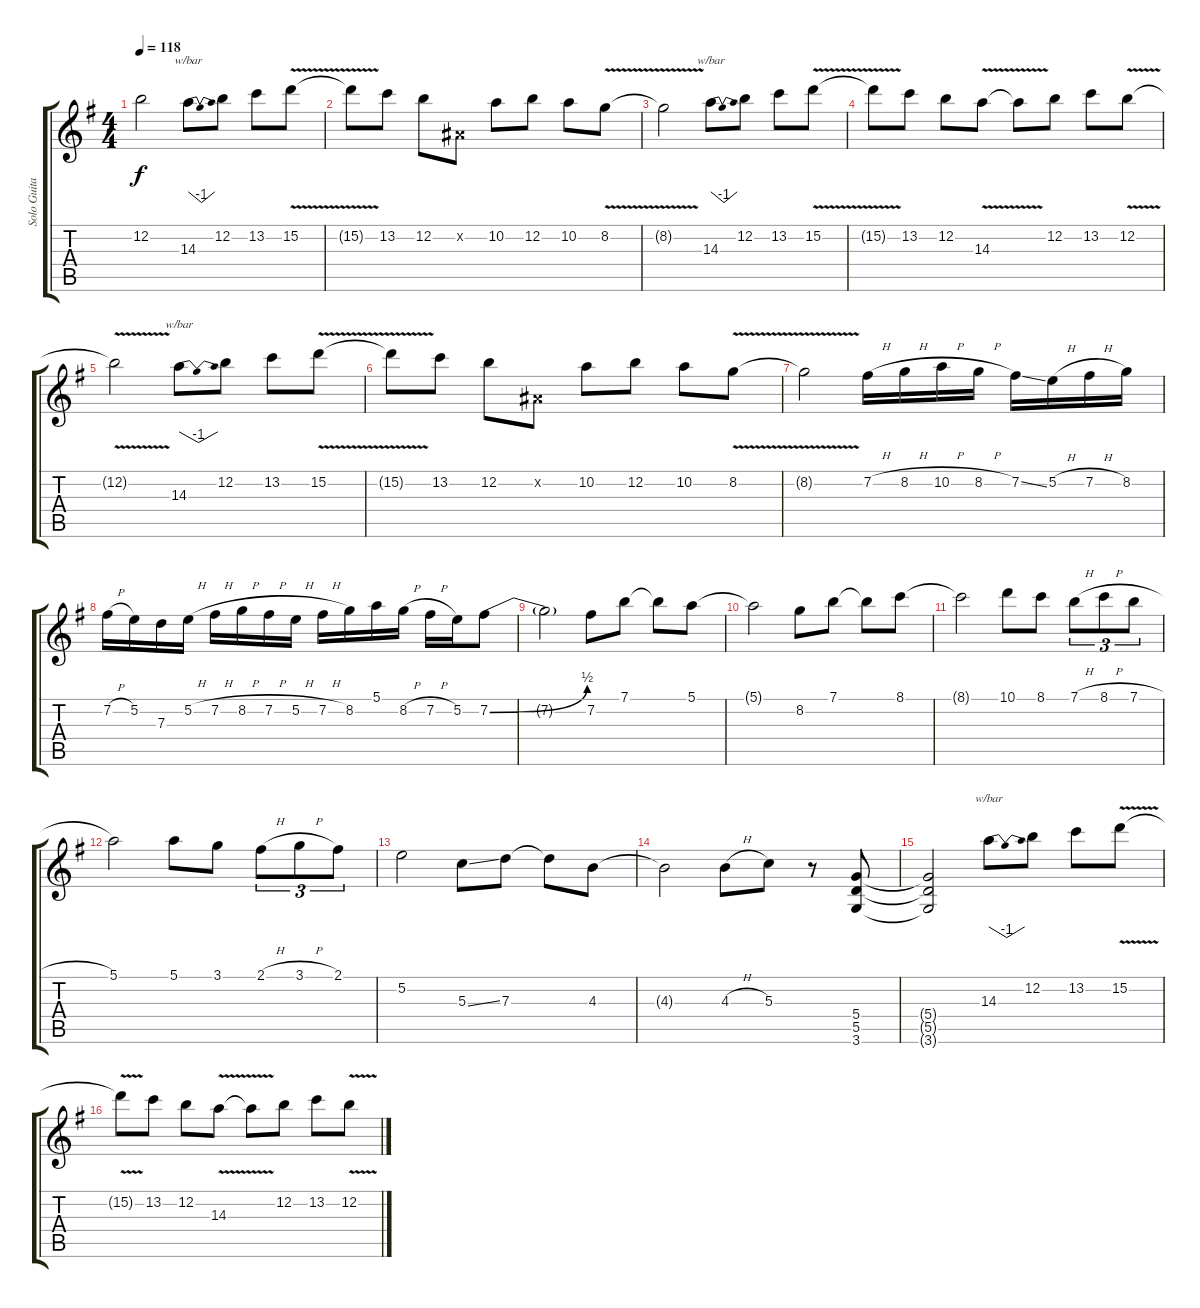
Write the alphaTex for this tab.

\track ("Solo Guitar" "Solo Guita") {instrument overdrivenguitar}
\staff {score tabs}
\tuning (E4 B3 G3 D3 A2 E2) {hide}
\ts (4 4)
\tempo 118
\clef g2
\ks g
12.2{t}.2{dy f} 14.3.8{tbe (dip default 0 0 30 -4 60 0)} 12.2.8 13.2.8 15.2{v}.8 |
15.2{t}.8 13.2.8 12.2.8 -1.2{x}.8 10.2.8 12.2.8 10.2.8 8.2{v}.8 |
8.2{t}.2 14.3.8{tbe (dip default 0 0 30 -4 60 0)} 12.2.8 13.2.8 15.2{v}.8 |
15.2{t}.8 13.2.8 12.2.8 14.3{v}.8 14.3{t}.8 12.2.8 13.2.8 12.2{v}.8 |
12.2{t}.2 14.3.8{tbe (dip default 0 0 30 -4 60 0)} 12.2.8 13.2.8 15.2{v}.8 |
15.2{t}.8 13.2.8 12.2.8 -1.2{x}.8 10.2.8 12.2.8 10.2.8 8.2{v}.8 |
8.2{t}.2 7.2{h}.16 8.2{h}.16 10.2{h}.16 8.2{h}.16 7.2{ss}.16 5.2{h}.16 7.2{h}.16 8.2.16 |
7.2{h}.16 5.2.16 7.3.16 5.2{h}.16 7.2{h}.16 8.2{h}.16 7.2{h}.16 5.2{h}.16 7.2{h}.16 8.2.16 5.1.16 8.2{h}.16 7.2{h}.16 5.2.16 7.2{be (bend 0 0 60 2)}.8 |
7.2{t}.2 7.2.8 7.1.8 7.1{t}.8 5.1.8 |
5.1{t}.2 8.2.8 7.1.8 7.1{t}.8 8.1.8 |
8.1{t}.2 10.1.8 8.1.8 7.1{h}.8{tu (3 2)} 8.1{h}.8{tu (3 2)} 7.1{h}.8{tu (3 2)} |
5.1.2 5.1.8 3.1.8 2.1{h}.8{tu (3 2)} 3.1{h}.8{tu (3 2)} 2.1.8{tu (3 2)} |
5.2.2 5.3{ss}.8 7.3.8 7.3{t}.8 4.3.8 |
4.3{t}.2 4.3{h}.8 5.3.8 r.8 (5.4 5.5 3.6).8 |
(5.4{t} 5.5{t} 3.6{t}).2 14.3.8{tbe (dip default 0 0 30 -4 60 0)} 12.2.8 13.2.8 15.2{v}.8 |
15.2{t}.8 13.2.8 12.2.8 14.3{v}.8 14.3{t}.8 12.2.8 13.2.8 12.2{v}.8
